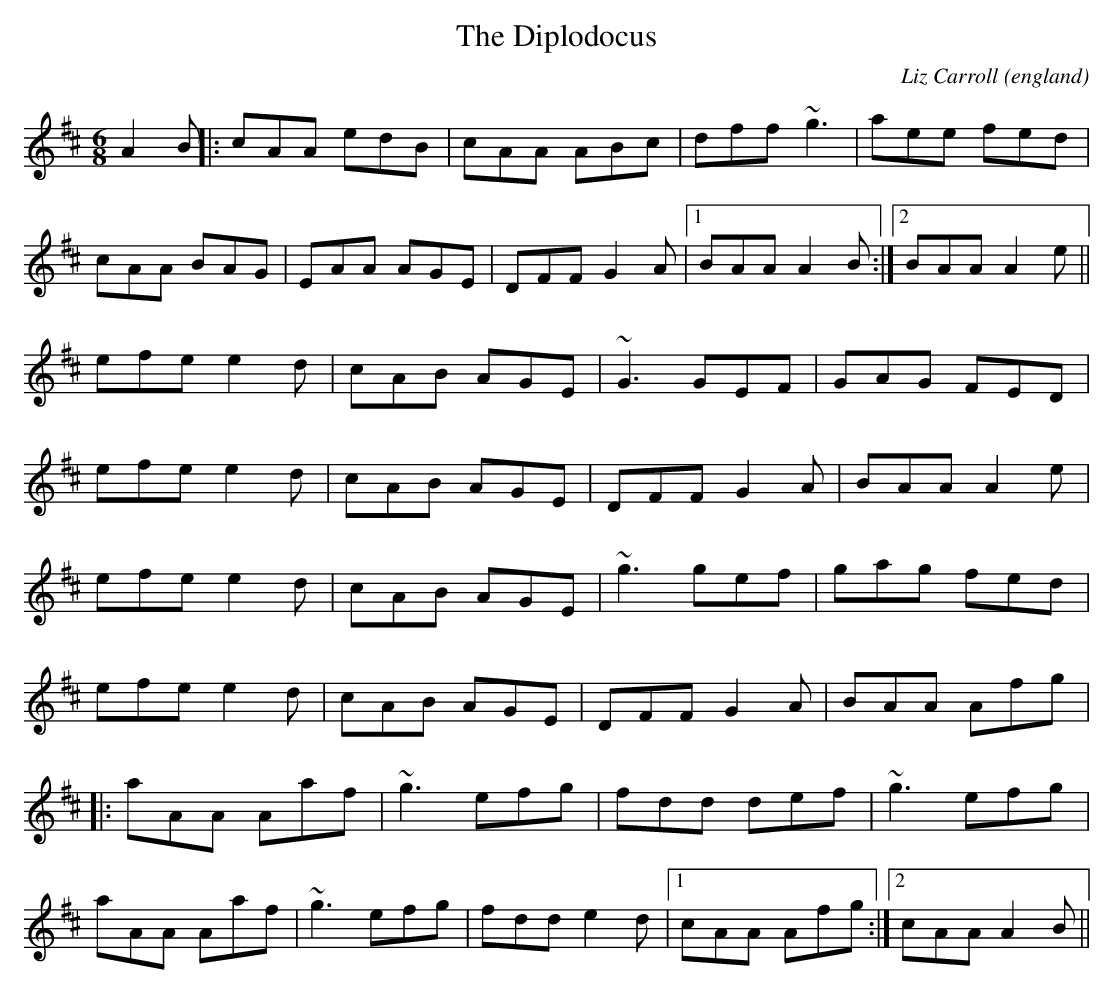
X:1
T:Diplodocus, The
O:england
C:Liz Carroll
M:6/8
L:1/8
K:AMix
A2B||:cAA edB|cAA ABc|dff ~g3|aee fed|
cAA BAG|EAA AGE|DFF G2A|1 BAA A2B:|2 BAA A2e||
efe e2d|cAB AGE|~G3 GEF|GAG FED|
efe e2d|cAB AGE|DFF G2A|BAA A2e|
efe e2d|cAB AGE|~g3 gef|gag fed|
efe e2d|cAB AGE|DFF G2A|BAA Afg|
||:aAA Aaf|~g3 efg|fdd def|~g3 efg|
aAA Aaf|~g3 efg|fdd e2d|1 cAA Afg:|2cAA A2B||
